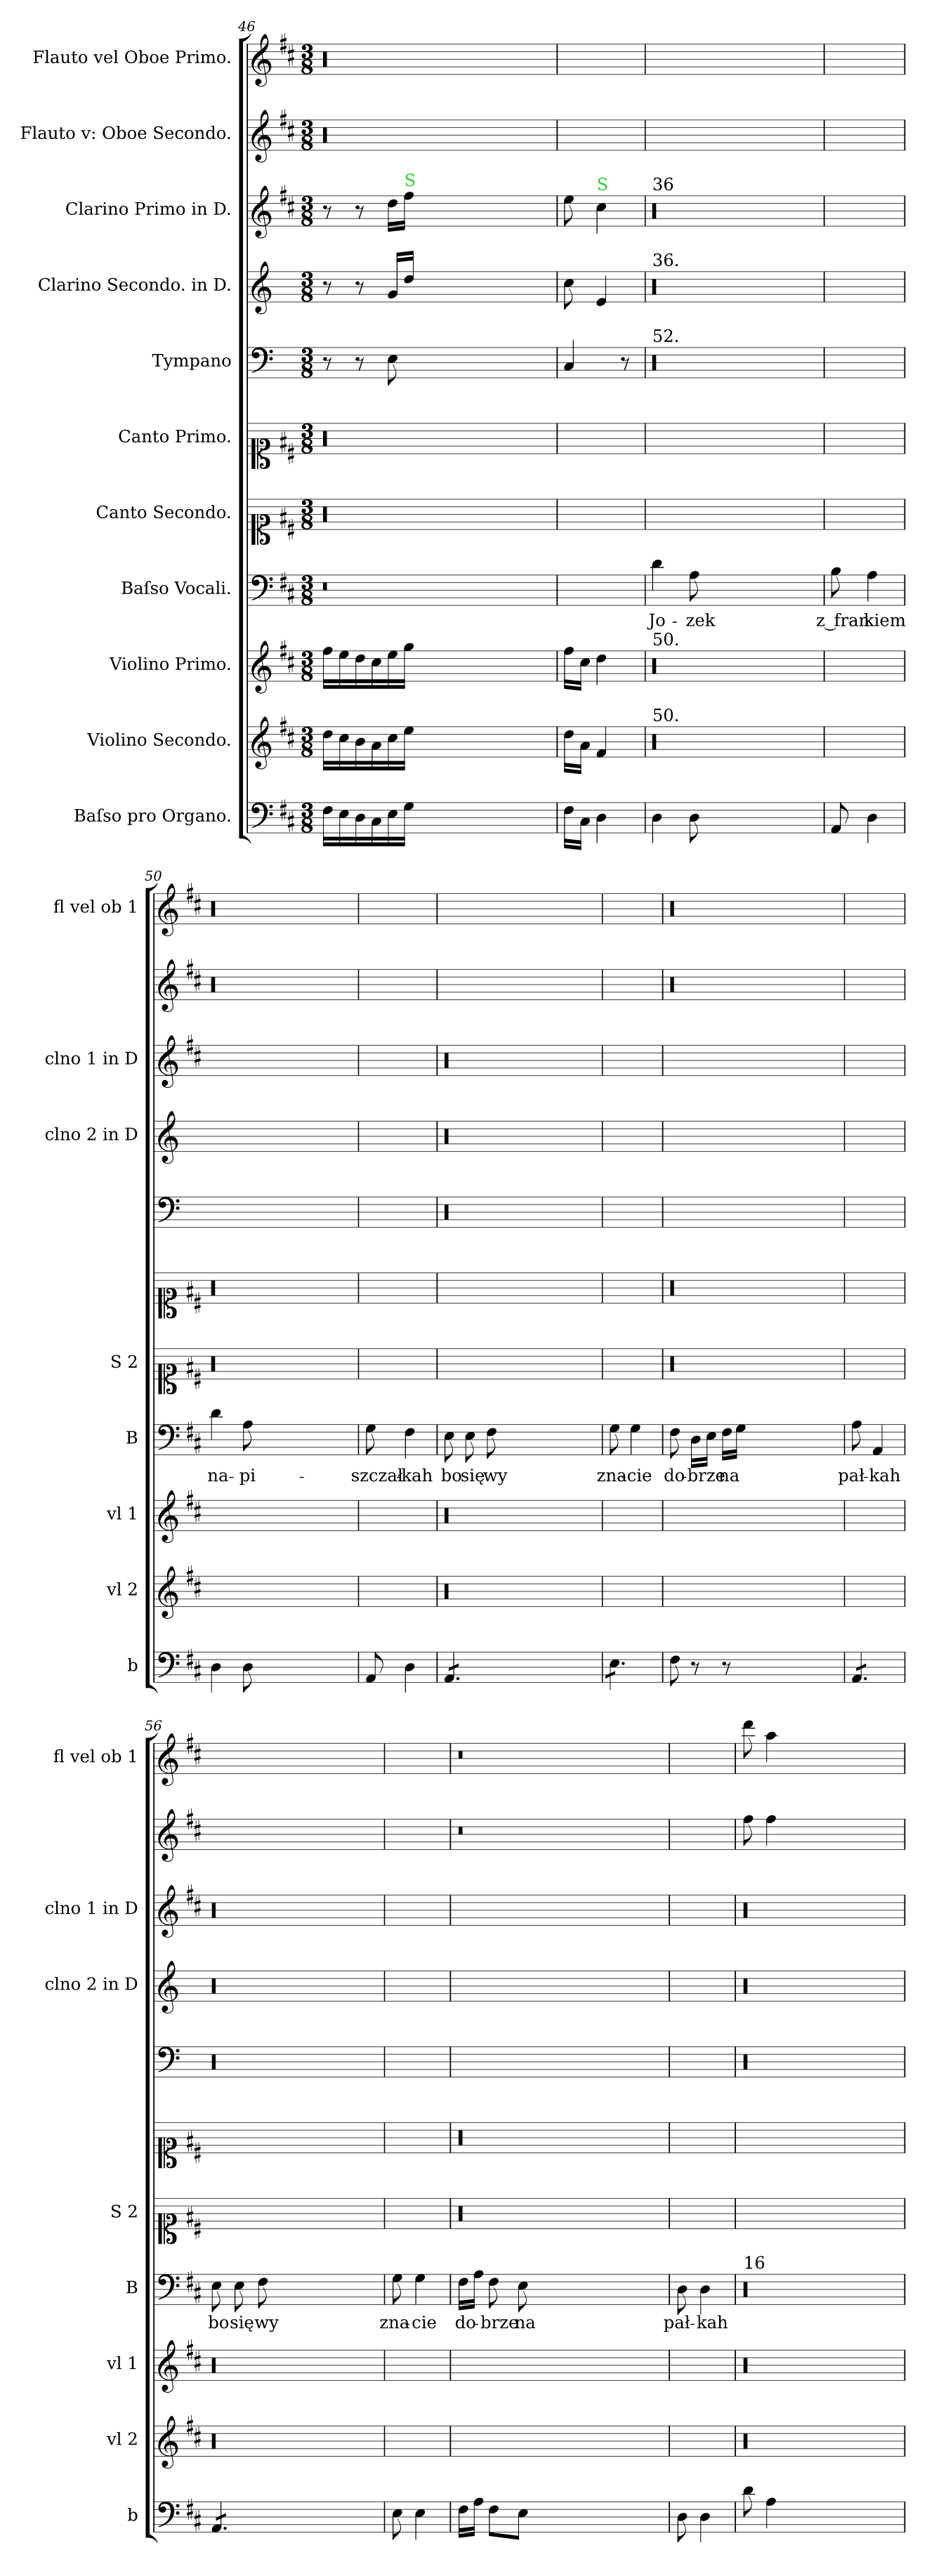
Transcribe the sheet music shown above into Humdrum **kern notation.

**kern	**kern	**kern	**kern	**text	**kern	**kern	**kern	**kern	**kern	**kern	**kern
*part11	*part10	*part9	*part8	*part8	*part7	*part6	*part5	*part4	*part3	*part2	*part1
*staff11	*staff10	*staff9	*staff8	*staff8	*staff7	*staff6	*staff5	*staff4	*staff3	*staff2	*staff1
*I"Baſso pro Organo.	*I"Violino Secondo.	*I"Violino Primo.	*I"Baſso Vocali.	*	*I"Canto Secondo.	*I"Canto Primo.	*I"Tympano	*I"Clarino Secondo. in D.	*I"Clarino Primo in D.	*I"Flauto v: Oboe Secondo.	*I"Flauto vel Oboe Primo.
*I'b	*I'vl 2	*I'vl 1	*I'B	*	*I'S 2	*	*	*I'clno 2 in D	*I'clno 1 in D	*	*I'fl vel ob 1
*clefF4	*clefG2	*clefG2	*clefF4	*	*clefC1	*clefC1	*clefF4	*clefG2	*clefG2	*clefG2	*clefG2
*	*	*	*	*	*	*	*ITrd6c10	*ITrd-1c-2	*ITrd-1c-2	*	*
*k[f#c#]	*k[f#c#]	*k[f#c#]	*k[f#c#]	*	*k[f#c#]	*k[f#c#]	*k[f#c#]	*k[f#c#]	*k[f#c#g#d#]	*k[f#c#]	*k[f#c#]
*D:	*D:	*D:	*D:	*	*D:	*D:	*D:	*D:	*	*D:	*D:
*M3/8	*M3/8	*M3/8	*M3/8	*	*M3/8	*M3/8	*M3/8	*M3/8	*M3/8	*M3/8	*M3/8
=46	=46	=46	=46	=46	=46	=46	=46	=46	=46	=46	=46
!	!	!	!LO:N:vis=0	!	!LO:N:vis=00	!LO:N:vis=00	!	!	!	!LO:N:vis=00	!LO:N:vis=00
16F#\LL	16dd\LL	16ff#\LL	2.r	.	1.r	1.r	8r	8r	8r	1.r	1.r
16E\	16cc#\	16ee\	.	.	.	.	.	.	.	.	.
16D\	16b\	16dd\	.	.	.	.	8r	8r	8r	.	.
16C#\	16a\	16cc#\	.	.	.	.	.	.	.	.	.
16E\	16cc#\	16ee\	.	.	.	.	8FF#\	16a/LL	16ee\LL	.	.
!	!	!	!	!	!	!	!	!	!LO:TX:a:color=limegreen:t=S	!	!
16G\JJ	16ee\JJ	16gg\JJ	.	.	.	.	.	16ee/JJ	16gg#\JJ	.	.
1ryy	1ryy	1ryy	.	.	.	.	1ryy	1ryy	1ryy	.	.
.	.	.	2.ryy	.	.	.	.	.	.	.	.
8ryy	8ryy	8ryy	.	.	.	.	8ryy	8ryy	8ryy	.	.
=47	=47	=47	=47	=47	=47	=47	=47	=47	=47	=47	=47
16F#\LL	16dd\LL	16ff#\LL	4.ryy	.	4.ryy	4.ryy	4DD/	8dd\	8ff#\	4.ryy	4.ryy
16C#\JJ	16a\JJ	16cc#\JJ	.	.	.	.	.	.	.	.	.
!	!	!	!	!	!	!	!	!	!LO:TX:a:color=limegreen:t=S	!	!
4D\	4f#/	4dd\	.	.	.	.	.	4f#/	4dd#\	.	.
.	.	.	.	.	.	.	8r	.	.	.	.
=48	=48	=48	=48	=48	=48	=48	=48	=48	=48	=48	=48
!	!	!	!	!	!	!	!	!	!LO:TX:a:t=36	!	!
!	!	!	!	!	!	!	!	!LO:TX:a:t=36.	!	!	!
!	!	!	!	!	!	!	!LO:TX:a:t=52.	!	!	!	!
!	!	!LO:TX:a:t=50.	!	!	!	!	!	!	!	!	!
!	!LO:TX:a:t=50.	!	!	!	!	!	!	!	!	!	!
!	!LO:N:vis=00	!LO:N:vis=00	!	!	!	!	!LO:N:vis=00	!LO:N:vis=00	!LO:N:vis=00	!	!
4D\	1.r	1.r	4d\	Jo-	1.ryy	1.ryy	1.r	1.r	1.r	1.ryy	1.ryy
8D\	.	.	8A\	-zek	.	.	.	.	.	.	.
1ryy	.	.	1ryy	.	.	.	.	.	.	.	.
8ryy	.	.	8ryy	.	.	.	.	.	.	.	.
=49	=49	=49	=49	=49	=49	=49	=49	=49	=49	=49	=49
8AA/	4.ryy	4.ryy	8B\	z fran-	4.ryy	4.ryy	4.ryy	4.ryy	4.ryy	4.ryy	4.ryy
4D\	.	.	4A\	-kiem	.	.	.	.	.	.	.
=50	=50	=50	=50	=50	=50	=50	=50	=50	=50	=50	=50
!	!	!	!	!	!LO:N:vis=00	!LO:N:vis=00	!	!	!	!LO:N:vis=00	!LO:N:vis=00
4D\	1.ryy	1.ryy	4d\	na-	1.r	1.r	1.ryy	1.ryy	1.ryy	1.r	1.r
8D\	.	.	8A\	-pi-	.	.	.	.	.	.	.
1ryy	.	.	1ryy	.	.	.	.	.	.	.	.
8ryy	.	.	8ryy	.	.	.	.	.	.	.	.
=51	=51	=51	=51	=51	=51	=51	=51	=51	=51	=51	=51
8AA/	4.ryy	4.ryy	8G\	-szczał-	4.ryy	4.ryy	4.ryy	4.ryy	4.ryy	4.ryy	4.ryy
4D\	.	.	4F#\	-kah	.	.	.	.	.	.	.
=52	=52	=52	=52	=52	=52	=52	=52	=52	=52	=52	=52
!	!LO:N:vis=00	!LO:N:vis=00	!	!	!	!	!LO:N:vis=00	!LO:N:vis=00	!LO:N:vis=00	!	!
*tremolo	*	*	*	*	*	*	*	*	*	*	*
8AA/L	1.r	1.r	8E\	bo	1.ryy	1.ryy	1.r	1.r	1.r	1.ryy	1.ryy
8AA/	.	.	8E\	się	.	.	.	.	.	.	.
8AA/J	.	.	8F#\	wy	.	.	.	.	.	.	.
1ryy	.	.	1ryy	.	.	.	.	.	.	.	.
8ryy	.	.	8ryy	.	.	.	.	.	.	.	.
=53	=53	=53	=53	=53	=53	=53	=53	=53	=53	=53	=53
8E\L	4.ryy	4.ryy	8G\	zna-	4.ryy	4.ryy	4.ryy	4.ryy	4.ryy	4.ryy	4.ryy
8E\	.	.	4G\	-cie	.	.	.	.	.	.	.
8E\J	.	.	.	.	.	.	.	.	.	.	.
*Xtremolo	*	*	*	*	*	*	*	*	*	*	*
=54	=54	=54	=54	=54	=54	=54	=54	=54	=54	=54	=54
!	!	!	!	!	!LO:N:vis=00	!LO:N:vis=00	!	!	!	!LO:N:vis=00	!LO:N:vis=00
8F#\	1.ryy	1.ryy	8F#\	do-	1.r	1.r	1.ryy	1.ryy	1.ryy	1.r	1.r
8r	.	.	16D\LL	-brze	.	.	.	.	.	.	.
.	.	.	16E\JJ	.	.	.	.	.	.	.	.
8r	.	.	16F#\LL	na	.	.	.	.	.	.	.
.	.	.	16G\JJ	.	.	.	.	.	.	.	.
1ryy	.	.	1ryy	.	.	.	.	.	.	.	.
8ryy	.	.	8ryy	.	.	.	.	.	.	.	.
=55	=55	=55	=55	=55	=55	=55	=55	=55	=55	=55	=55
*tremolo	*	*	*	*	*	*	*	*	*	*	*
8AA/L	4.ryy	4.ryy	8A\	pał-	4.ryy	4.ryy	4.ryy	4.ryy	4.ryy	4.ryy	4.ryy
8AA/	.	.	4AA/	-kah	.	.	.	.	.	.	.
8AA/J	.	.	.	.	.	.	.	.	.	.	.
=56	=56	=56	=56	=56	=56	=56	=56	=56	=56	=56	=56
!	!LO:N:vis=00	!LO:N:vis=00	!	!	!	!	!LO:N:vis=00	!LO:N:vis=00	!LO:N:vis=00	!	!
8AA/L	1.r	1.r	8E\	bo	1.ryy	1.ryy	1.r	1.r	1.r	1.ryy	1.ryy
8AA/	.	.	8E\	się	.	.	.	.	.	.	.
8AA/J	.	.	8F#\	wy	.	.	.	.	.	.	.
*Xtremolo	*	*	*	*	*	*	*	*	*	*	*
1ryy	.	.	1ryy	.	.	.	.	.	.	.	.
8ryy	.	.	8ryy	.	.	.	.	.	.	.	.
=57	=57	=57	=57	=57	=57	=57	=57	=57	=57	=57	=57
8E\	4.ryy	4.ryy	8G\	zna-	4.ryy	4.ryy	4.ryy	4.ryy	4.ryy	4.ryy	4.ryy
4E\	.	.	4G\	-cie	.	.	.	.	.	.	.
=58	=58	=58	=58	=58	=58	=58	=58	=58	=58	=58	=58
!	!	!	!	!	!LO:N:vis=00	!LO:N:vis=00	!	!	!	!LO:N:vis=0	!LO:N:vis=0
16F#\LL	1.ryy	1.ryy	16F#\LL	do-	1.r	1.r	1.ryy	1.ryy	1.ryy	2.r	2.r
16A\JJ	.	.	16A\JJ	.	.	.	.	.	.	.	.
8F#\L	.	.	8F#\	-brze	.	.	.	.	.	.	.
8E\J	.	.	8E\	na	.	.	.	.	.	.	.
1ryy	.	.	1ryy	.	.	.	.	.	.	.	.
.	.	.	.	.	.	.	.	.	.	2.ryy	2.ryy
8ryy	.	.	8ryy	.	.	.	.	.	.	.	.
=59	=59	=59	=59	=59	=59	=59	=59	=59	=59	=59	=59
8D\	4.ryy	4.ryy	8D\	pał-	4.ryy	4.ryy	4.ryy	4.ryy	4.ryy	4.ryy	4.ryy
4D\	.	.	4D\	-kah	.	.	.	.	.	.	.
=60	=60	=60	=60	=60	=60	=60	=60	=60	=60	=60	=60
!	!	!	!LO:TX:a:t=16	!	!	!	!	!	!	!	!
!	!LO:N:vis=00	!LO:N:vis=00	!LO:N:vis=00	!	!	!	!LO:N:vis=00	!LO:N:vis=00	!LO:N:vis=00	!	!
8d\	1.r	1.r	1.r	.	1.ryy	1.ryy	1.r	1.r	1.r	8ff#\	8ddd\
4A\	.	.	.	.	.	.	.	.	.	4ff#\	4aa\
1ryy	.	.	.	.	.	.	.	.	.	1ryy	1ryy
8ryy	.	.	.	.	.	.	.	.	.	8ryy	8ryy
=	=	=	=	=	=	=	=	=	=	=	=
*-	*-	*-	*-	*-	*-	*-	*-	*-	*-	*-	*-
